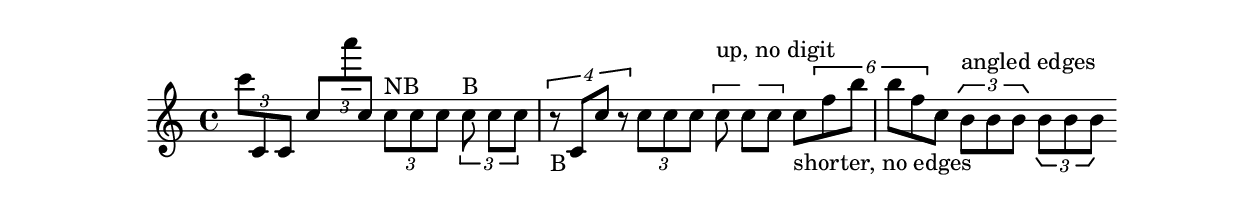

\header {
  texidoc = "Tuplet bracket formatting supports numerous options,
for instance, bracketed (B) and non-bracketed (NB).
"
}


\version "2.11.51"



\context Voice \relative c'' {

  \times 2/3 { c'8 c,, c }
  \times 2/3 { c'8 c'' c,, }

  
  \times 2/3 {  c8[^"NB" c c]  }
  
  \times 2/3 { c8^"B"  c[ c]  }
  \times 2/4 { r8_"B"  c,[ c'] r8 }
  
  \override TupletBracket  #'bracket-visibility = #'if-no-beam  
  \times 2/3 {  c8[ c c]  }
  
  \tupletUp
  \override TupletNumber #'transparent = ##t
  \times 2/3 { c8^""^""^"up, no digit"  c[ c]  }
  \revert TupletNumber #'transparent

  \override TupletBracket  #'bracket-visibility = ##t
  \override TupletBracket  #'shorten-pair = #'(2.0 . 2.0)
  \times 4/6 { c_"shorter, no edges" f b  b f c}	
  \revert TupletBracket #'edge-height
  \revert TupletBracket #'shorten-pair
  \override TupletBracket  #'bracket-flare = #'(0.5 . 0.5)
  \times 2/3 { b^""^""^"angled edges" b b }
  \tupletNeutral
  \times 2/3 { b b b }

}


